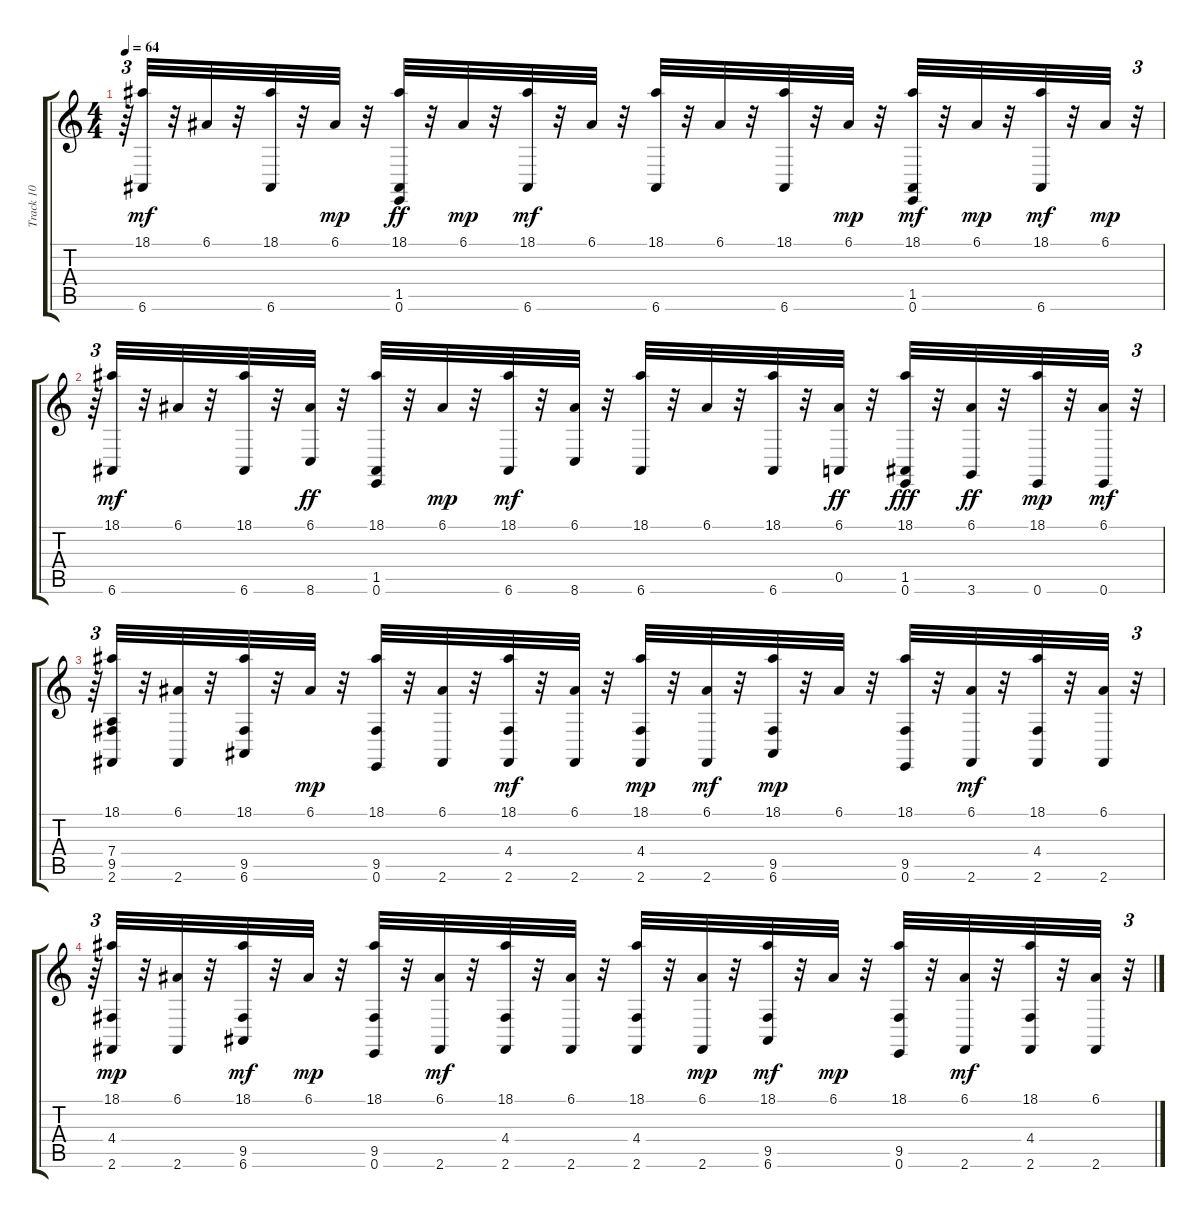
\track ("Track 10" "Track 10") {instrument acousticgrandpiano}
\staff {score tabs}
\tuning (E4 B3 G3 D3 A2 E2) {hide}
\ts (4 4)
\tempo 64
\clef g2
\ks c
r.64{tu (3 2) dy mp} (18.1 6.6).32{dy mf} r.32 6.1.32 r.32 (18.1 6.6).32 r.32 6.1.32{dy mp} r.32 (18.1 1.5 0.6).32{dy ff} r.32 6.1.32{dy mp} r.32 (18.1 6.6).32{dy mf} r.32 6.1.32 r.32 (18.1 6.6).32 r.32 6.1.32 r.32 (18.1 6.6).32 r.32 6.1.32{dy mp} r.32 (18.1 1.5 0.6).32{dy mf} r.32 6.1.32{dy mp} r.32 (18.1 6.6).32{dy mf} r.32 6.1.32{dy mp} r.32{tu (3 2)} |
r.64{tu (3 2)} (18.1 6.6).32{dy mf} r.32 6.1.32 r.32 (18.1 6.6).32 r.32 (6.1 8.6).32{dy ff} r.32 (18.1 1.5 0.6).32 r.32 6.1.32{dy mp} r.32 (18.1 6.6).32{dy mf} r.32 (6.1 8.6).32 r.32 (18.1 6.6).32 r.32 6.1.32 r.32 (18.1 6.6).32 r.32 (6.1 0.5).32{dy ff} r.32 (18.1 1.5 0.6).32{dy fff} r.32 (6.1 3.6).32{dy ff} r.32 (18.1 0.6).32{dy mp} r.32 (6.1 0.6).32{dy mf} r.32{tu (3 2)} |
r.64{tu (3 2)} (18.1 7.4 9.5 2.6).32 r.32 (6.1 2.6).32 r.32 (18.1 9.5 6.6).32 r.32 6.1.32{dy mp} r.32 (18.1 9.5 0.6).32 r.32 (6.1 2.6).32 r.32 (18.1 4.4 2.6).32{dy mf} r.32 (6.1 2.6).32 r.32 (18.1 4.4 2.6).32{dy mp} r.32 (6.1 2.6).32{dy mf} r.32 (18.1 9.5 6.6).32{dy mp} r.32 6.1.32 r.32 (18.1 9.5 0.6).32 r.32 (6.1 2.6).32{dy mf} r.32 (18.1 4.4 2.6).32 r.32 (6.1 2.6).32 r.32{tu (3 2)} |
r.64{tu (3 2)} (18.1 4.4 2.6).32{dy mp} r.32 (6.1 2.6).32 r.32 (18.1 9.5 6.6).32{dy mf} r.32 6.1.32{dy mp} r.32 (18.1 9.5 0.6).32 r.32 (6.1 2.6).32{dy mf} r.32 (18.1 4.4 2.6).32 r.32 (6.1 2.6).32 r.32 (18.1 4.4 2.6).32 r.32 (6.1 2.6).32{dy mp} r.32 (18.1 9.5 6.6).32{dy mf} r.32 6.1.32{dy mp} r.32 (18.1 9.5 0.6).32 r.32 (6.1 2.6).32{dy mf} r.32 (18.1 4.4 2.6).32 r.32 (6.1 2.6).32 r.32{tu (3 2)}
